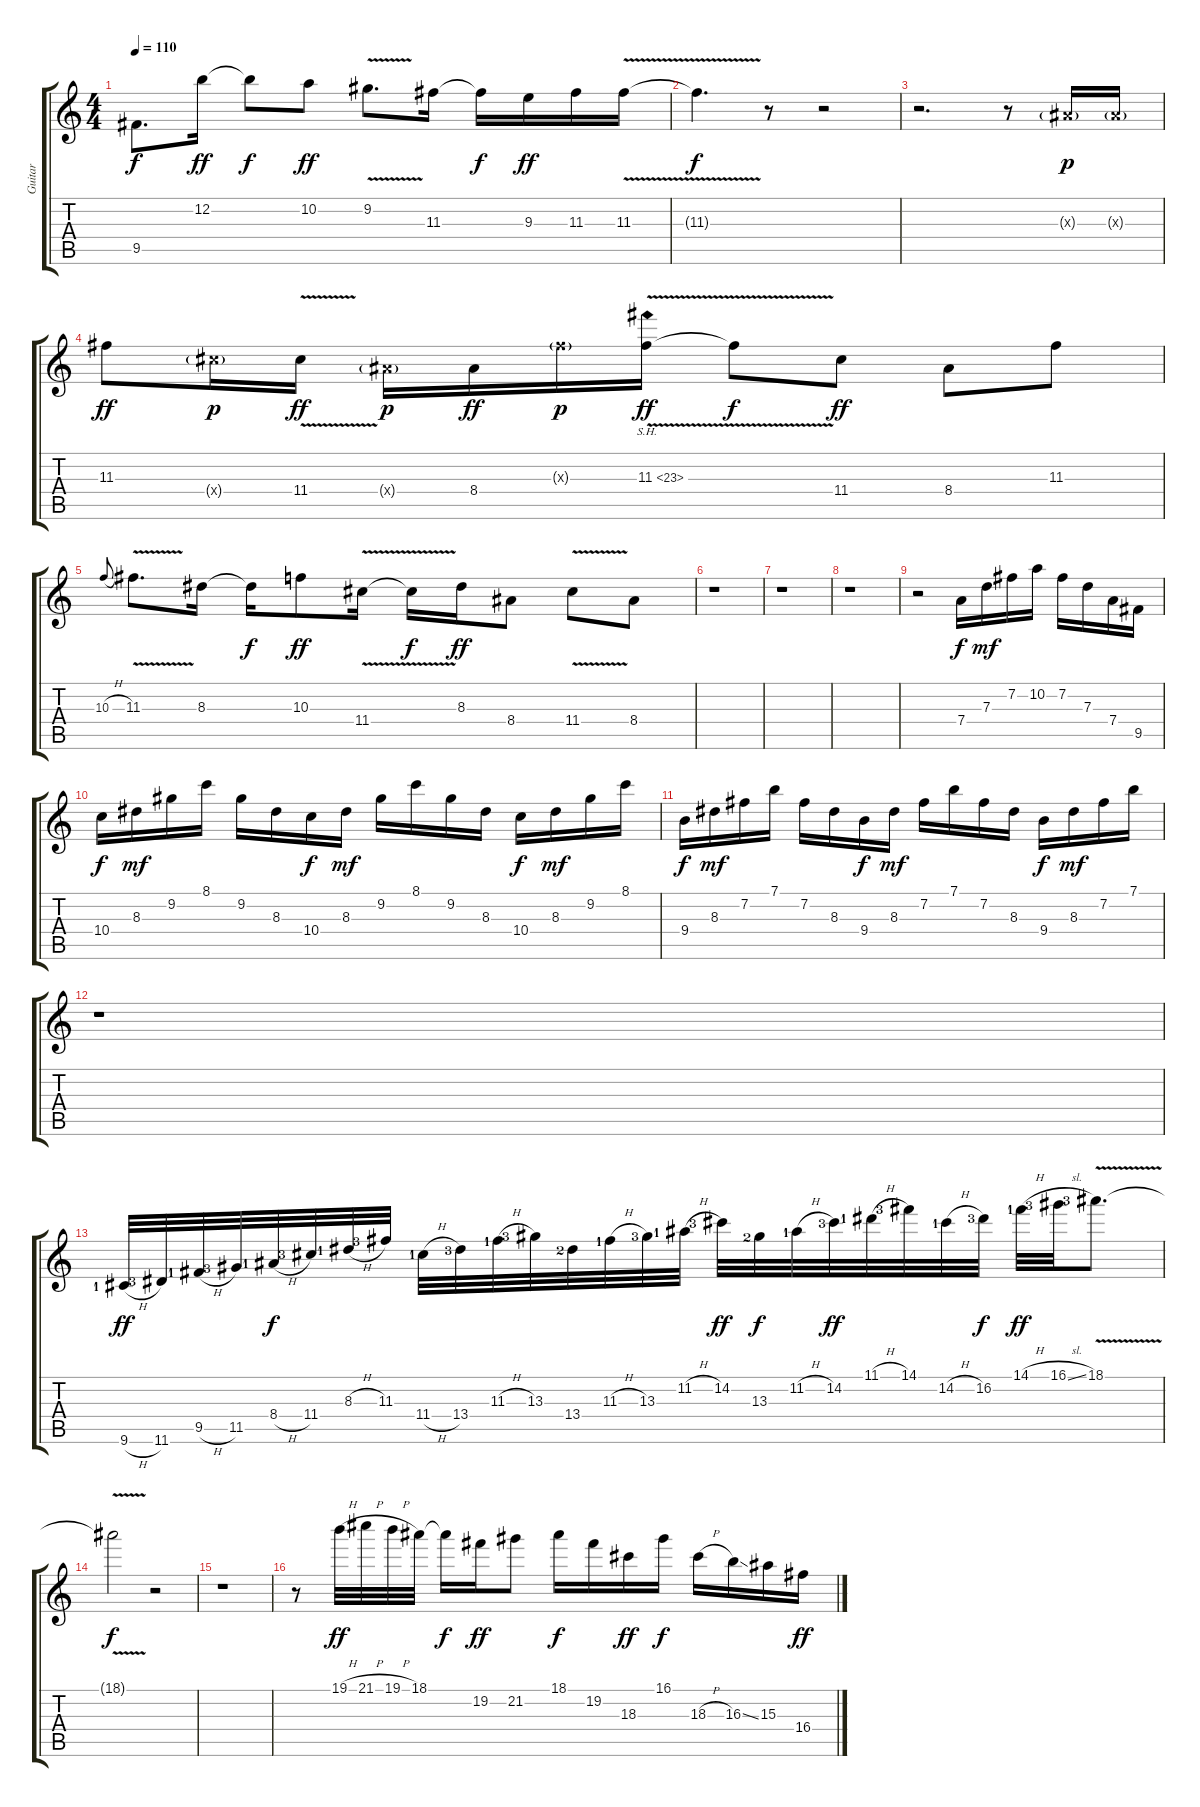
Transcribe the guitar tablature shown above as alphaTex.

\track ("Guitar" "Guitar") {instrument overdrivenguitar}
\staff {score tabs}
\tuning (E4 B3 G3 D3 A2 E2) {hide}
\ts (4 4)
\tempo 110
\clef g2
\ks c
9.5.8{d dy f} 12.2.16{dy ff} 12.2{t}.8{dy f} 10.2.8{dy ff} 9.2{v}.8{d} 11.3.16 11.3{t}.16{dy f} 9.3.16{dy ff} 11.3.16 11.3{v}.16 |
11.3{t}.4{d dy f} r.8 r.2 |
r.2{d} r.8 3.3{g x}.16{dy p} 3.3{g x}.16 |
11.3.8{dy ff} 11.4{g x}.16{dy p} 11.4{v}.16{dy ff} 8.4{g x}.16{dy p} 8.4.16{dy ff} 11.3{g x}.16{dy p} 11.3{sh 12 v}.16{dy ff} 11.3{t}.8{dy f} 11.4.8{dy ff} 8.4.8 11.3.8 |
10.3{h}.8{gr onbeat} 11.3{v}.8{d} 8.3.16 8.3{t}.16{dy f} 10.3.8{dy ff} 11.4{v}.16 11.4{t}.16{dy f} 8.3.16{dy ff} 8.4.8 11.4{v}.8 8.4.8 |
r.1 |
r.1 |
r.1 |
r.2{volume 10} 7.4.16{dy f} 7.3.16{dy mf} 7.2.16 10.2.16 7.2.16 7.3.16 7.4.16 9.5.16 |
10.4.16{dy f} 8.3.16{dy mf} 9.2.16 8.1.16 9.2.16 8.3.16 10.4.16{dy f} 8.3.16{dy mf} 9.2.16 8.1.16 9.2.16 8.3.16 10.4.16{dy f} 8.3.16{dy mf} 9.2.16 8.1.16 |
9.4.16{dy f} 8.3.16{dy mf} 7.2.16 7.1.16 7.2.16 8.3.16 9.4.16{dy f} 8.3.16{dy mf} 7.2.16 7.1.16 7.2.16 8.3.16 9.4.16{dy f} 8.3.16{dy mf} 7.2.16 7.1.16 |
r.1 |
9.6{h lf 2}.32{dy ff volume 16} 11.6{lf 4}.32 9.5{h lf 2}.32 11.5{lf 4}.32 8.4{h lf 2}.32{dy f} 11.4{lf 4}.32 8.3{h lf 2}.32 11.3{lf 4}.32 11.4{h lf 2}.32 13.4{lf 4}.32 11.3{h lf 2}.32 13.3{lf 4}.32 13.4{lf 3}.32 11.3{h lf 2}.32 13.3{lf 4}.32 11.2{h lf 2}.32 14.2{lf 4}.32{dy ff} 13.3{lf 3}.32{dy f} 11.2{h lf 2}.32 14.2{lf 4}.32{dy ff} 11.1{h lf 2}.32 14.1{lf 4}.32 14.2{h lf 2}.32 16.2{lf 4}.32{dy f} 14.1{h lf 2}.32{dy ff} 16.1{sl lf 4}.32 18.1{v lf 4}.8{d} |
18.1{t}.2{dy f} r.2 |
r.1 |
r.8 19.1{h}.32{dy ff} 21.1{h}.32 19.1{h}.32 18.1.32 18.1{t}.16{dy f} 19.2.16{dy ff} 21.2.8 18.1.16{dy f} 19.2.16 18.3.16{dy ff} 16.1.16{dy f} 18.3{h}.16 16.3{ss}.16 15.3.16 16.4.16{dy ff}
